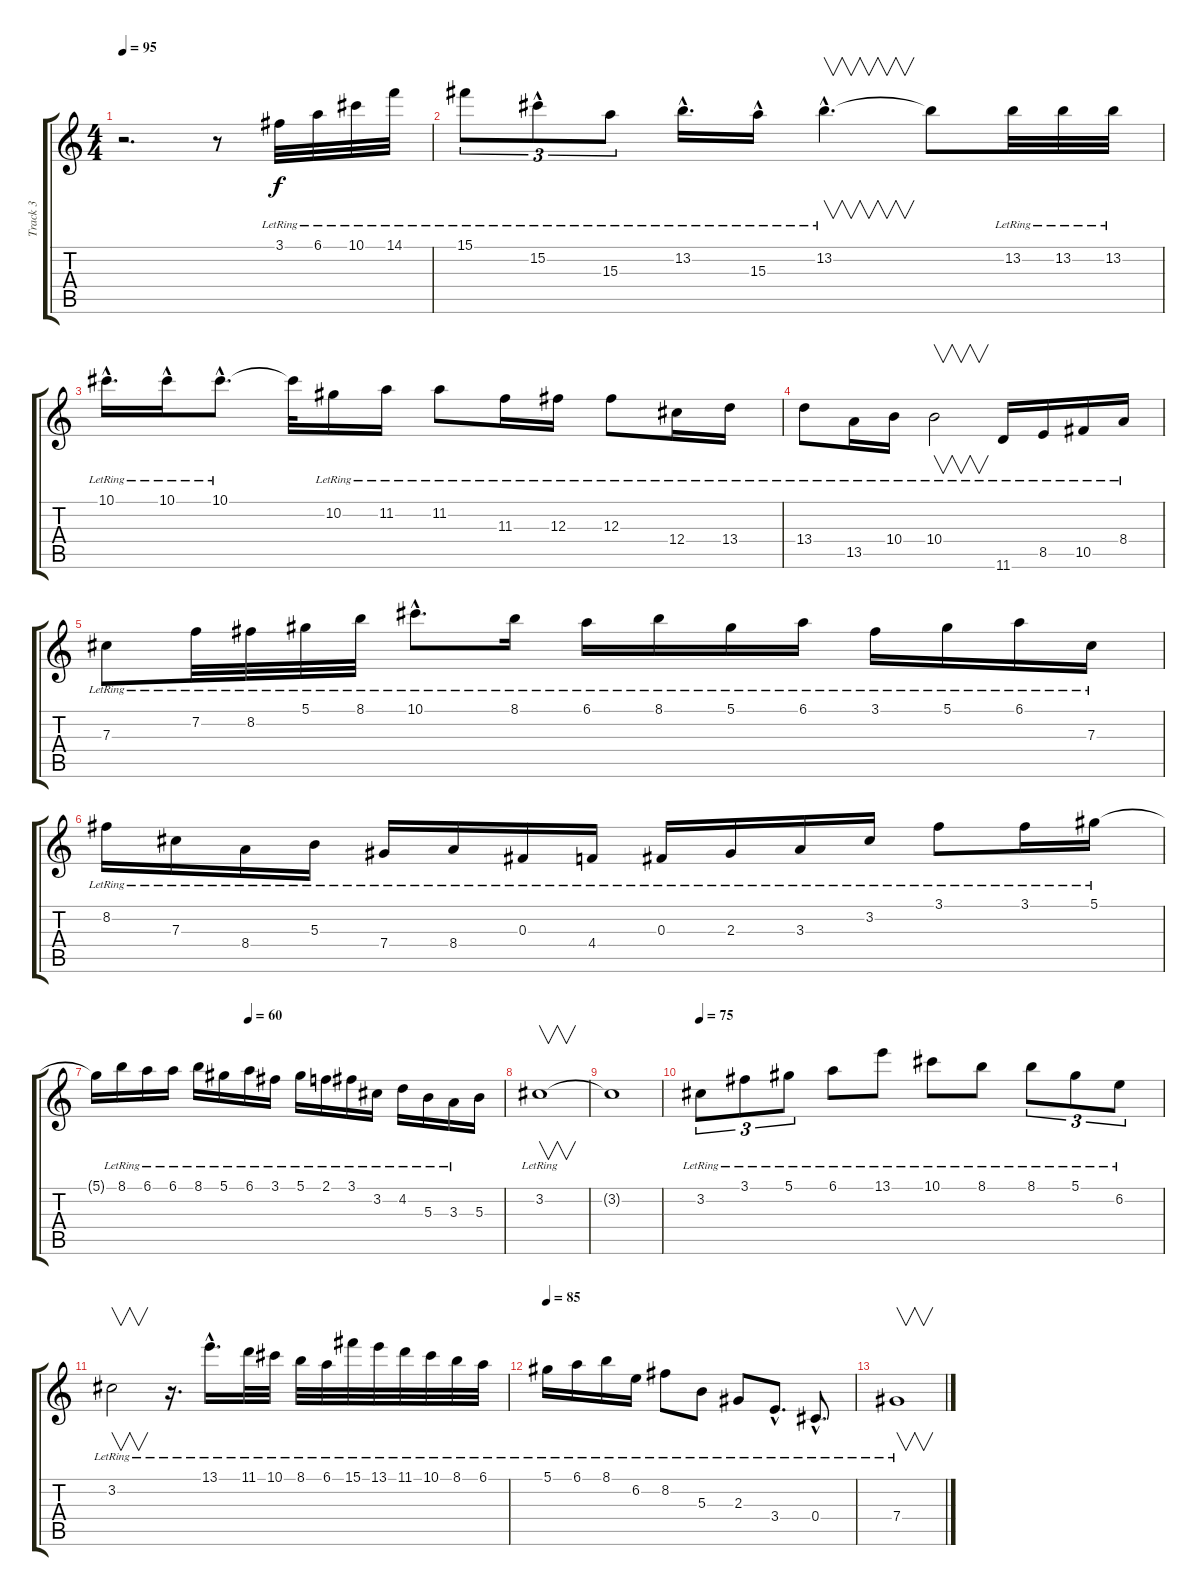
\track ("Track 3" "Track 3") {instrument acousticguitarsteel}
\staff {score tabs}
\tuning (Eb4 Bb3 Gb3 Db3 Ab2 Eb2) {hide}
\ts (4 4)
\tempo 95
\clef g2
\ks c
r.2{d dy f} r.8 3.1{lr}.32 6.1{lr}.32 10.1{lr}.32 14.1{lr}.32 |
15.1{lr}.8{tu (3 2)} 15.2{hac lr}.8{tu (3 2)} 15.3{lr}.8{tu (3 2)} 13.2{hac lr}.16{d} 15.3{hac lr}.16 13.2{hac lr}.4{v d} 13.2{t}.8 13.2{lr}.32 13.2{lr}.32 13.2{lr}.32 |
10.1{hac lr}.16{d} 10.1{hac lr}.16 10.1{hac lr}.8{d} 10.1{t}.32 10.2{lr}.16 11.2{lr}.16 11.2{lr}.8 11.3{lr}.16 12.3{lr}.16 12.3{lr}.8 12.4{lr}.16 13.4{lr}.16 |
13.4{lr}.8 13.5{lr}.16 10.4{lr}.16 10.4{lr}.2{v} 11.6{lr}.16 8.5{lr}.16 10.5{lr}.16 8.4{lr}.16 |
7.3{lr}.8 7.2{lr}.32 8.2{lr}.32 5.1{lr}.32 8.1{lr}.32 10.1{hac lr}.8{d} 8.1{lr}.16 6.1{lr}.16 8.1{lr}.16 5.1{lr}.16 6.1{lr}.16 3.1{lr}.16 5.1{lr}.16 6.1{lr}.16 7.3{lr}.16 |
8.2{lr}.16 7.3{lr}.16 8.4{lr}.16 5.3{lr}.16 7.4{lr}.16 8.4{lr}.16 0.3{lr}.16 4.4{lr}.16 0.3{lr}.16 2.3{lr}.16 3.3{lr}.16 3.2{lr}.16 3.1{lr}.8 3.1{lr}.16 5.1{lr}.16 |
\tempo (60 0.375)
5.1{t}.16 8.1{lr}.16 6.1{lr}.16 6.1{lr}.16 8.1{lr}.16 5.1{lr}.16 6.1{lr}.16 3.1{lr}.16 5.1{lr}.16 2.1{lr}.16 3.1{lr}.16 3.2{lr}.16 4.2{lr}.16 5.3{lr}.16 3.3{lr}.16 5.3.16 |
3.2{lr}.1{v} |
3.2{t}.1 |
\tempo 75
3.2{lr}.8{tu (3 2)} 3.1{lr}.8{tu (3 2)} 5.1{lr}.8{tu (3 2)} 6.1{lr}.8 13.1{lr}.8 10.1{lr}.8 8.1{lr}.8 8.1{lr}.8{tu (3 2)} 5.1{lr}.8{tu (3 2)} 6.2{lr}.8{tu (3 2)} |
3.2{lr}.2{v} r.16{d} 13.1{hac lr}.16{d} 11.1{lr}.32 10.1{lr}.32 8.1{lr}.32 6.1{lr}.32 15.1{lr}.32 13.1{lr}.32 11.1{lr}.32 10.1{lr}.32 8.1{lr}.32 6.1{lr}.32 |
\tempo 85
5.1{lr}.16 6.1{lr}.16 8.1{lr}.16 6.2{lr}.16 8.2{lr}.8 5.3{lr}.8 2.3{lr}.8 3.4{hac lr}.8{d} 0.4{hac lr}.8{d} |
7.4{lr}.1{v}
